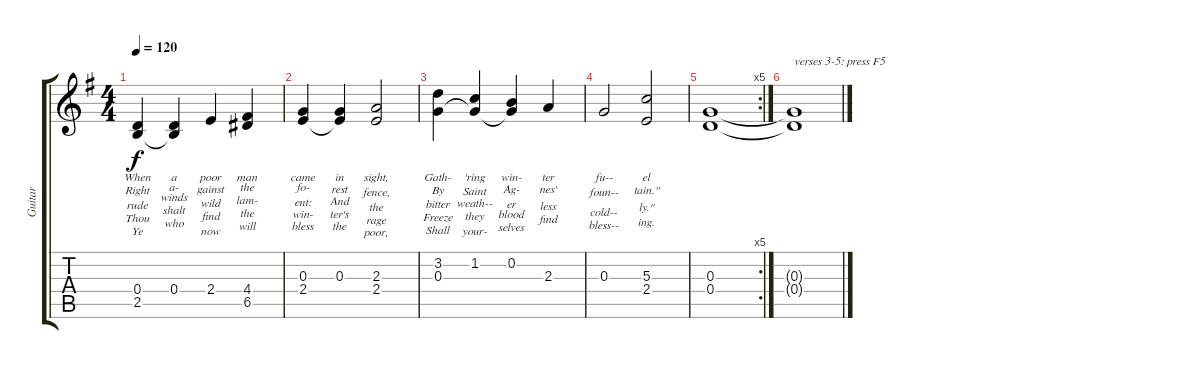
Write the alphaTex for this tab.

\track ("Guitar" "Guitar") {instrument acousticguitarsteel}
\staff {score tabs}
\tuning (E4 B3 G3 D3 A2 D2) {hide}
\ts (4 4)
\tempo 120
\clef g2
\ks g
(0.4 2.5).4{lyrics (0 "When") lyrics (1 "Right") lyrics (2 "rude") lyrics (3 "Thou") lyrics (4 "Ye") dy f} (0.4 2.5{t}).4{lyrics (0 "a") lyrics (1 "a-") lyrics (2 "winds") lyrics (3 "shalt") lyrics (4 "who")} 2.4.4{lyrics (0 "poor") lyrics (1 "gainst") lyrics (2 "wild") lyrics (3 "find") lyrics (4 "now")} (4.4 6.5).4{lyrics (0 "man") lyrics (1 "the") lyrics (2 "lam-") lyrics (3 "the") lyrics (4 "will")} |
(0.3 2.4).4{lyrics (0 "came") lyrics (1 "fo-") lyrics (2 "ent:") lyrics (3 "win-") lyrics (4 "bless")} (0.3 2.4{t}).4{lyrics (0 "in") lyrics (1 "rest") lyrics (2 "And") lyrics (3 "ter's") lyrics (4 "the")} (2.3 2.4).2{lyrics (0 "sight,") lyrics (1 "fence,") lyrics (2 "the") lyrics (3 "rage") lyrics (4 "poor,")} |
(3.2 0.3).4{lyrics (0 "Gath-") lyrics (1 "By") lyrics (2 "bitter") lyrics (3 "Freeze") lyrics (4 "Shall")} (1.2 0.3{t}).4{lyrics (0 "'ring") lyrics (1 "Saint") lyrics (2 "weath--") lyrics (3 "they") lyrics (4 "your-")} (0.2 0.3{t}).4{lyrics (0 "win-") lyrics (1 "Ag-") lyrics (2 "er") lyrics (3 "blood") lyrics (4 "selves")} 2.3.4{lyrics (0 "ter") lyrics (1 "nes'") lyrics (2 "") lyrics (3 "less") lyrics (4 "find")} |
0.3.2{lyrics (0 "fu--") lyrics (1 "foun--") lyrics (2 "") lyrics (3 "cold--") lyrics (4 "bless--")} (5.3 2.4).2{lyrics (0 "el") lyrics (1 "tain.\"") lyrics (2 "") lyrics (3 "ly.\"") lyrics (4 "ing.")} |
\rc 5
(0.3 0.4).1{lyrics (0 "") lyrics (1 "") lyrics (2 "") lyrics (3 "") lyrics (4 "")} |
(0.3{t} 0.4{t}).1{txt "verses 3-5: press F5" lyrics (0 "") lyrics (1 "") lyrics (2 "") lyrics (3 "") lyrics (4 "")}
